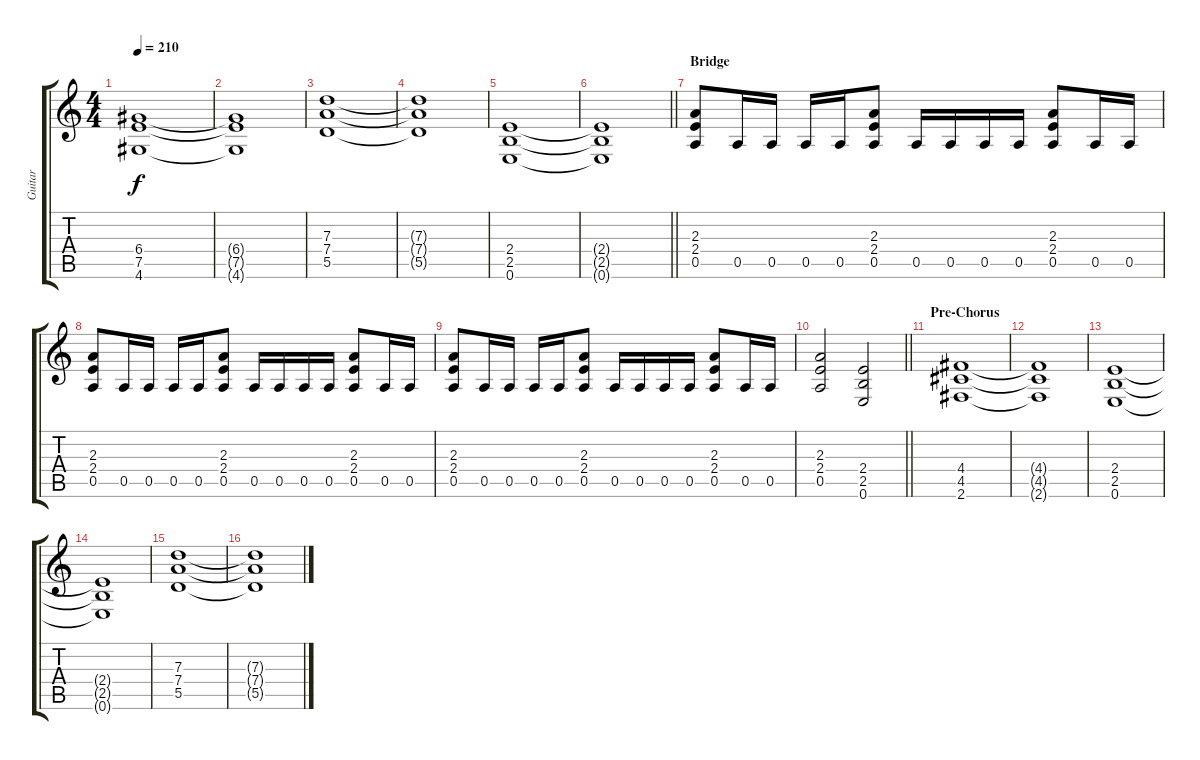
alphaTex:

\track ("Guitar" "Guitar") {instrument distortionguitar}
\staff {score tabs}
\tuning (E4 B3 G3 D3 A2 E2) {hide}
\ts (4 4)
\tempo 210
\clef g2
\ks c
(6.4 7.5 4.6).1{dy f} |
(6.4{t} 7.5{t} 4.6{t}).1 |
(7.3 7.4 5.5).1 |
(7.3{t} 7.4{t} 5.5{t}).1 |
(2.4 2.5 0.6).1 |
\barLineRight lightlight
(2.4{t} 2.5{t} 0.6{t}).1 |
\section ("" "Bridge")
(2.3 2.4 0.5).8 0.5.16 0.5.16 0.5.16 0.5.16 (2.3 2.4 0.5).8 0.5.16 0.5.16 0.5.16 0.5.16 (2.3 2.4 0.5).8 0.5.16 0.5.16 |
(2.3 2.4 0.5).8 0.5.16 0.5.16 0.5.16 0.5.16 (2.3 2.4 0.5).8 0.5.16 0.5.16 0.5.16 0.5.16 (2.3 2.4 0.5).8 0.5.16 0.5.16 |
(2.3 2.4 0.5).8 0.5.16 0.5.16 0.5.16 0.5.16 (2.3 2.4 0.5).8 0.5.16 0.5.16 0.5.16 0.5.16 (2.3 2.4 0.5).8 0.5.16 0.5.16 |
\barLineRight lightlight
(2.3 2.4 0.5).2 (2.4 2.5 0.6).2 |
\section ("" "Pre-Chorus")
(4.4 4.5 2.6).1 |
(4.4{t} 4.5{t} 2.6{t}).1 |
(2.4 2.5 0.6).1 |
(2.4{t} 2.5{t} 0.6{t}).1 |
(7.3 7.4 5.5).1 |
(7.3{t} 7.4{t} 5.5{t}).1
